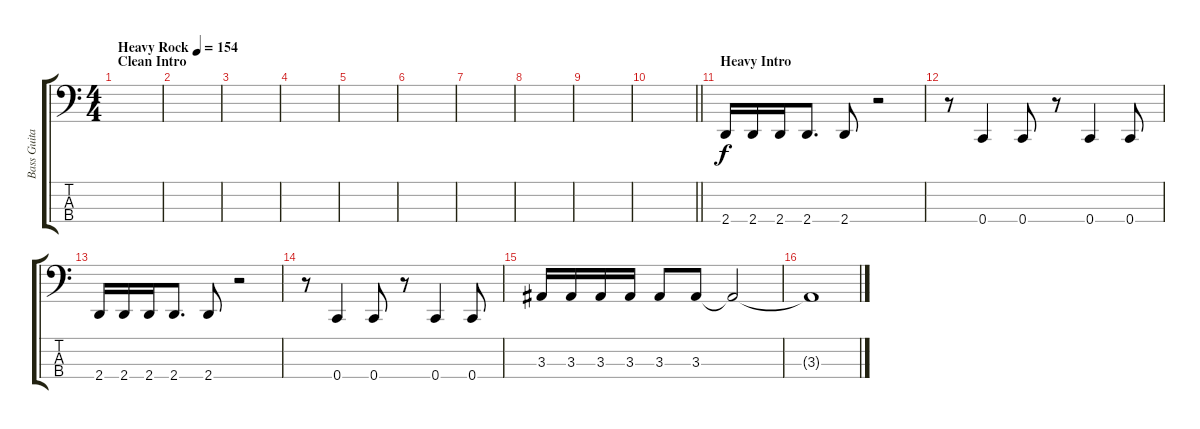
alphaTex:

\track ("Bass Guitar (Marc McKnight)" "Bass Guita") {instrument electricbasspick}
\staff {score tabs}
\tuning (F2 C2 G1 C1) {hide}
\ts (4 4)
\section ("" "Clean Intro")
\tempo (154 "Heavy Rock")
\clef f4
\ks c
|
|
|
|
|
|
|
|
|
\barLineRight lightlight
|
\section ("" "Heavy Intro")
2.4.16 2.4.16 2.4.16 2.4.8{d} 2.4.8 r.2 |
r.8 0.4.4 0.4.8 r.8 0.4.4 0.4.8 |
2.4.16 2.4.16 2.4.16 2.4.8{d} 2.4.8 r.2 |
r.8 0.4.4 0.4.8 r.8 0.4.4 0.4.8 |
3.3.16 3.3.16 3.3.16 3.3.16 3.3.8 3.3.8 3.3{t}.2 |
3.3{t}.1
